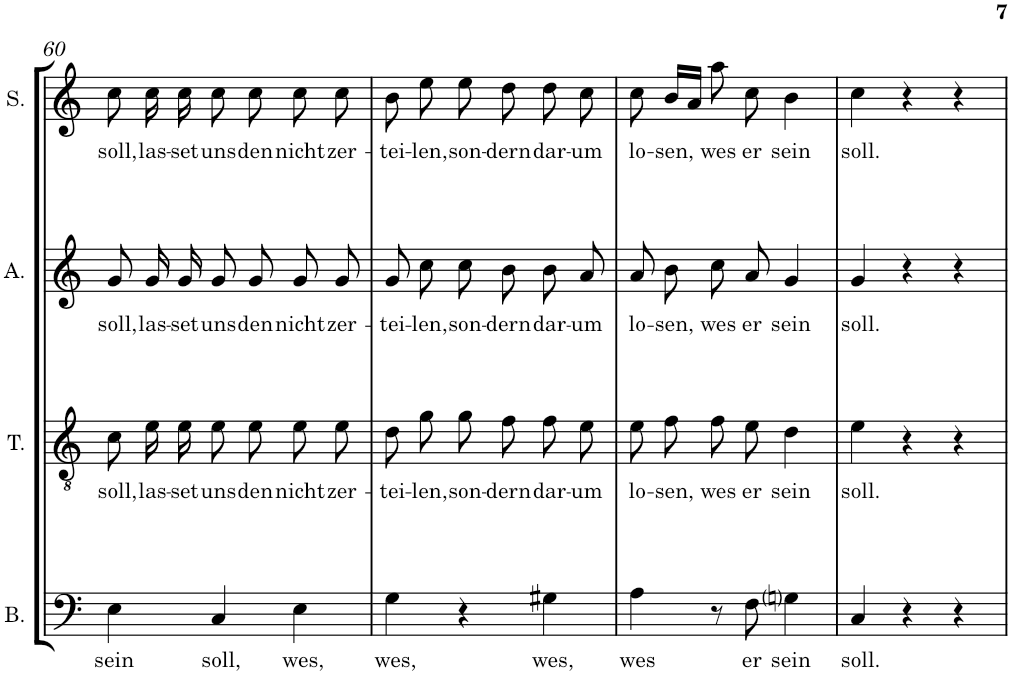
**kern	**text	**kern	**text	**kern	**text	**kern	**text
*part4	*part4	*part3	*part3	*part2	*part2	*part1	*part1
*staff4	*staff4	*staff3	*staff3	*staff2	*staff2	*staff1	*staff1
*I"Baß	*	*I"Tenor	*	*I"Alt	*	*I"Sopran	*
*I'B.	*	*I'T.	*	*I'A.	*	*I'S.	*
!!LO:PB:g=z
*clefF4	*	*clefGv2	*	*clefG2	*	*clefG2	*
*k[]	*	*k[]	*	*k[]	*	*k[]	*
*M3/4	*	*M3/4	*	*M3/4	*	*M3/4	*
=60	=60	=60	=60	=60	=60	=60	=60
!	!LO:LY:b	!	!LO:LY:b	!	!LO:LY:b	!	!LO:LY:b
4E\	sein	8c\L	soll,	8g/L	soll,	8cc\	soll,
!	!	!	!LO:LY:b	!	!LO:LY:b	!	!LO:LY:b
.	.	16e\L	las-	16g/L	las-	16cc\	las-
!	!	!	!LO:LY:b	!	!LO:LY:b	!	!LO:LY:b
.	.	16e\JJ	-set	16g/JJ	-set	16cc\	-set
!	!LO:LY:b	!	!LO:LY:b	!	!LO:LY:b	!	!LO:LY:b
4C/	soll,	8e\L	uns	8g/L	uns	8cc\	uns
!	!	!	!LO:LY:b	!	!LO:LY:b	!	!LO:LY:b
.	.	8e\J	den	8g/J	den	8cc\	den
!	!LO:LY:b	!	!LO:LY:b	!	!LO:LY:b	!	!LO:LY:b
4E\	wes,	8e\L	nicht	8g/L	nicht	8cc\	nicht
!	!	!	!LO:LY:b	!	!LO:LY:b	!	!LO:LY:b
.	.	8e\J	zer-	8g/J	zer-	8cc\	zer-
=61	=61	=61	=61	=61	=61	=61	=61
!	!LO:LY:b	!	!LO:LY:b	!	!LO:LY:b	!	!LO:LY:b
4G\	wes,	8d\L	-tei-	8g/L	-tei-	8b\	-tei-
!	!	!	!LO:LY:b	!	!LO:LY:b	!	!LO:LY:b
.	.	8g\J	-len,	8cc/J	-len,	8ee\	-len,
!	!	!	!LO:LY:b	!	!LO:LY:b	!	!LO:LY:b
4r	.	8g\L	son-	8cc\L	son-	8ee\	son-
!	!	!	!LO:LY:b	!	!LO:LY:b	!	!LO:LY:b
.	.	8f\J	-dern	8b\J	-dern	8dd\	-dern
!	!LO:LY:b	!	!LO:LY:b	!	!LO:LY:b	!	!LO:LY:b
4G#X\	wes,	8f\L	dar-	8b/L	dar-	8dd\	dar-
!	!	!	!LO:LY:b	!	!LO:LY:b	!	!LO:LY:b
.	.	8e\J	-um	8a/J	-um	8cc\	-um
=62	=62	=62	=62	=62	=62	=62	=62
!	!LO:LY:b	!	!LO:LY:b	!	!LO:LY:b	!	!LO:LY:b
4A\	wes	8e\L	lo-	8a/L	lo-	8cc\	lo-
!	!	!	!LO:LY:b	!	!LO:LY:b	!	!LO:LY:b
.	.	8f\J	-sen,	8b/J	-sen,	16b/LL	-sen,
.	.	.	.	.	.	16a/JJ	.
!	!	!	!LO:LY:b	!	!LO:LY:b	!	!LO:LY:b
8r	.	8f\L	wes	8cc\L	wes	8aa\	wes
!	!LO:LY:b	!	!LO:LY:b	!	!LO:LY:b	!	!LO:LY:b
8F\	er	8e\J	er	8a\J	er	8cc\	er
!	!LO:LY:b	!	!LO:LY:b	!	!LO:LY:b	!	!LO:LY:b
4Gni\	sein	4d\	sein	4g/	sein	4b\	sein
=63	=63	=63	=63	=63	=63	=63	=63
!	!LO:LY:b	!	!LO:LY:b	!	!LO:LY:b	!	!LO:LY:b
4C/	soll.	4e\	soll.	4g/	soll.	4cc\	soll.
4r	.	4r	.	4r	.	4r	.
4r	.	4r	.	4r	.	4r	.
=	=	=	=	=	=	=	=
*-	*-	*-	*-	*-	*-	*-	*-
